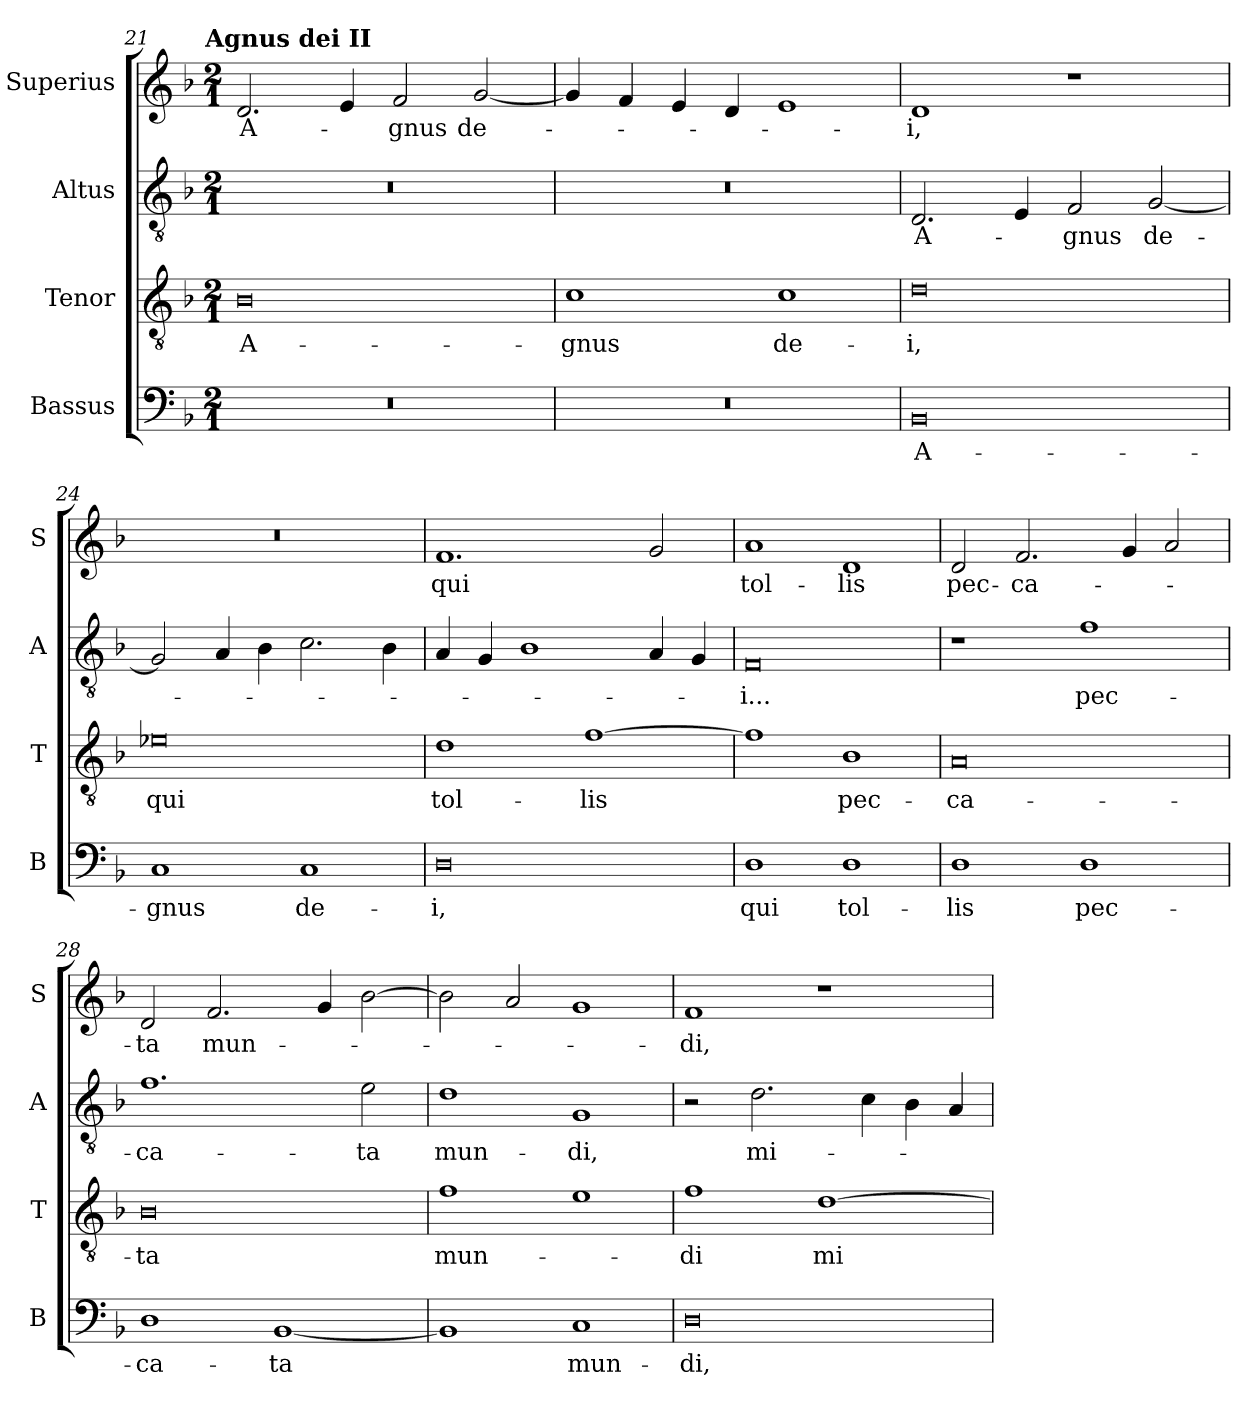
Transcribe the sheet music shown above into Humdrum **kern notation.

**kern	**text	**kern	**text	**kern	**text	**kern	**text
*part4	*part4	*part3	*part3	*part2	*part2	*part1	*part1
*staff4	*staff4	*staff3	*staff3	*staff2	*staff2	*staff1	*staff1
*I"Bassus	*	*I"Tenor	*	*I"Altus	*	*I"Superius	*
*I'B	*	*I'T	*	*I'A	*	*I'S	*
!!LO:LB:g=z
*clefF4	*	*clefGv2	*	*clefGv2	*	*clefG2	*
*k[b-]	*	*k[b-]	*	*k[b-]	*	*k[b-]	*
!!LO:TX:omd:t=Agnus dei II
*M2/1	*	*M2/1	*	*M2/1	*	*M2/1	*
=21	=21	=21	=21	=21	=21	=21	=21
0r	.	0B-	A-	0r	.	2.d/	A-
.	.	.	.	.	.	4e/	.
.	.	.	.	.	.	2f/	-gnus
.	.	.	.	.	.	[2g/	de-
=22	=22	=22	=22	=22	=22	=22	=22
0r	.	1c	-gnus	0r	.	4g/]	.
.	.	.	.	.	.	4f/	.
.	.	.	.	.	.	4e/	.
.	.	.	.	.	.	4d/	.
.	.	1c	de-	.	.	1e	.
=23	=23	=23	=23	=23	=23	=23	=23
0BB-	A-	0d	-i,	2.D/	A-	1d	-i,
.	.	.	.	4E/	.	.	.
.	.	.	.	2F/	-gnus	1r	.
.	.	.	.	[2G/	de-	.	.
=24	=24	=24	=24	=24	=24	=24	=24
1C	-gnus	0e-X	qui	2G/]	.	0r	.
.	.	.	.	4A/	.	.	.
.	.	.	.	4B-\	.	.	.
1C	de-	.	.	2.c\	.	.	.
.	.	.	.	4B-\	.	.	.
=25	=25	=25	=25	=25	=25	=25	=25
0D	-i,	1d	tol-	4A/	.	1.f	qui
.	.	.	.	4G/	.	.	.
.	.	.	.	1B-	.	.	.
.	.	[1f	-lis	.	.	.	.
.	.	.	.	4A/	.	2g/	.
.	.	.	.	4G/	.	.	.
=26	=26	=26	=26	=26	=26	=26	=26
1D	qui	1f]	.	0F	-i...	1a	tol-
1D	tol-	1B-	pec-	.	.	1d	-lis
=27	=27	=27	=27	=27	=27	=27	=27
1D	-lis	0A	-ca-	1r	.	2d/	pec-
.	.	.	.	.	.	2.f/	-ca-
1D	pec-	.	.	1f	pec-	.	.
.	.	.	.	.	.	4g/	.
.	.	.	.	.	.	2a/	.
=28	=28	=28	=28	=28	=28	=28	=28
1D	-ca-	0B-	-ta	1.f	-ca-	2d/	-ta
.	.	.	.	.	.	2.f/	mun-
[1BB-	-ta	.	.	.	.	.	.
.	.	.	.	.	.	4g/	.
.	.	.	.	2e\	-ta	[2b-\	.
=29	=29	=29	=29	=29	=29	=29	=29
1BB-]	.	1f	mun-	1d	mun-	2b-\]	.
.	.	.	.	.	.	2a/	.
1C	mun-	1e	.	1G	-di,	1g	.
=30	=30	=30	=30	=30	=30	=30	=30
0D	-di,	1f	-di	2r	.	1f	-di,
.	.	.	.	2.d\	mi-	.	.
.	.	[1d	mi-	.	.	1r	.
.	.	.	.	4c\	.	.	.
.	.	.	.	4B-\	.	.	.
.	.	.	.	4A/	.	.	.
=	=	=	=	=	=	=	=
*-	*-	*-	*-	*-	*-	*-	*-
